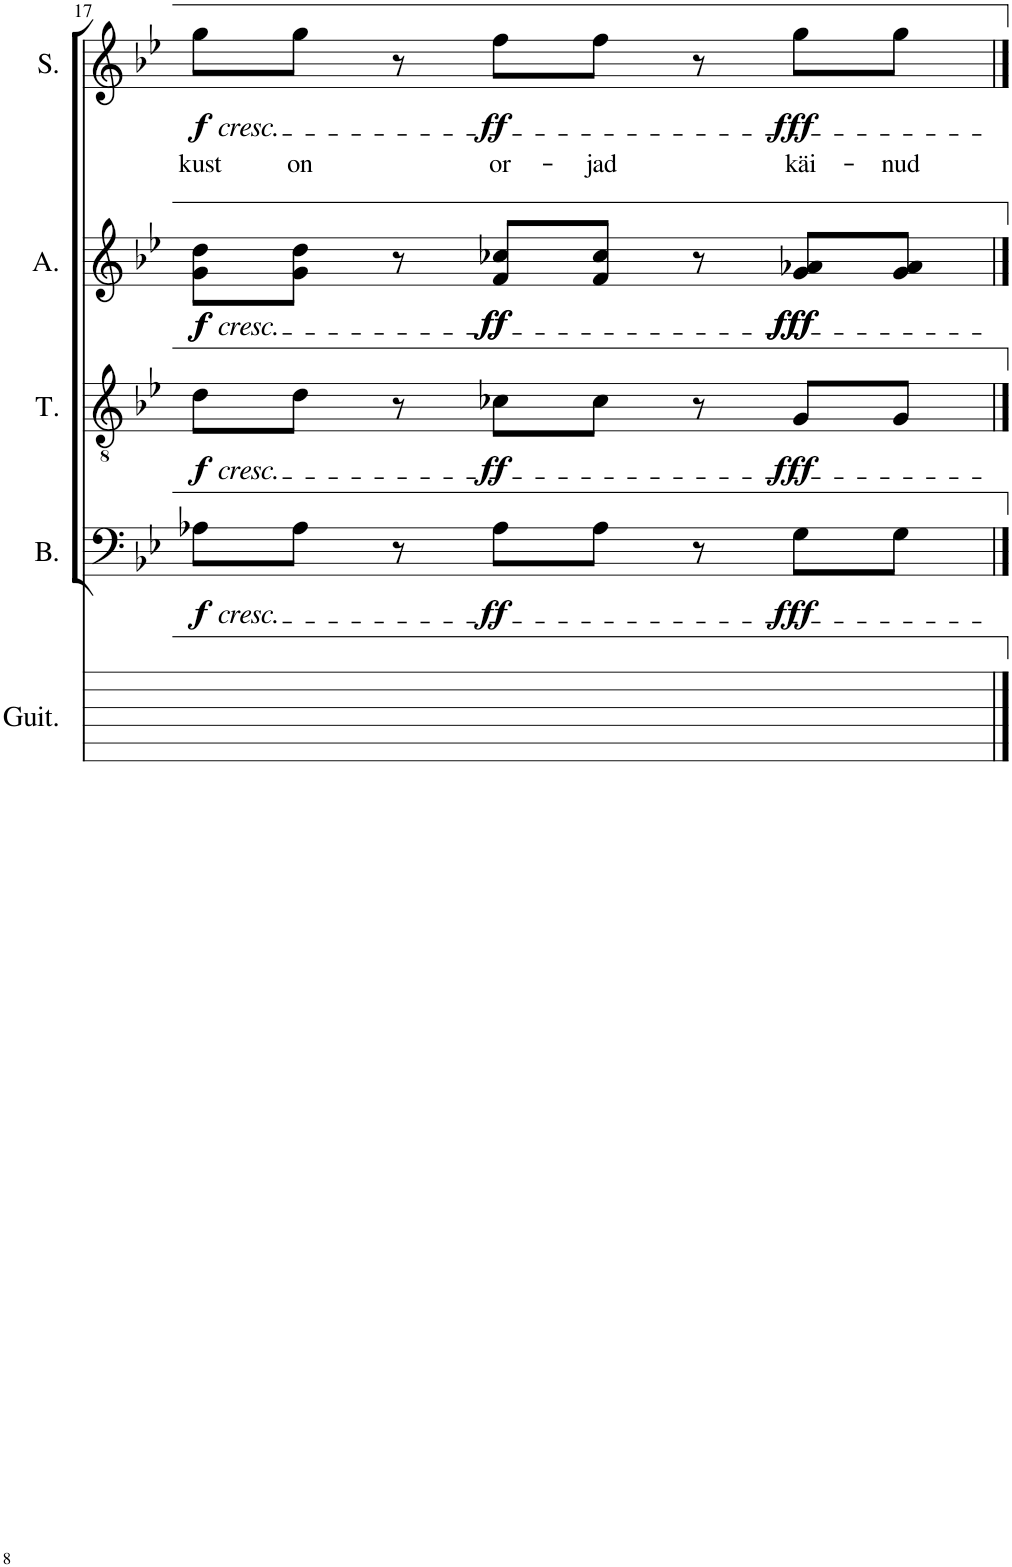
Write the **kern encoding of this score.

**kern	**kern	**dynam	**kern	**dynam	**kern	**dynam	**kern	**text	**dynam
*part5	*part4	*part4	*part3	*part3	*part2	*part2	*part1	*part1	*part1
*staff5	*staff4	*staff4	*staff3	*staff3	*staff2	*staff2	*staff1	*staff1	*staff1
*I"Guit.	*I"Bass	*	*I"Tenor	*	*I"Alto	*	*I"Soprano	*	*
*I'Guit.	*I'B.	*	*I'T.	*	*I'A.	*	*I'S.	*	*
!!LO:PB:g=z
*	*clefF4	*	*clefGv2	*	*clefG2	*	*clefG2	*	*
*k[b-e-]	*k[b-e-]	*	*k[b-e-]	*	*k[b-e-]	*	*k[b-e-]	*	*
*M4/4	*M4/4	*	*M4/4	*	*M4/4	*	*M4/4	*	*
=17	=17	=17	=17	=17	=17	=17	=17	=17	=17
!	!	!	!	!	!	!	!LO:TX:b:i:t=cresc.	!	!
!	!	!	!	!	!LO:TX:b:i:t=cresc.	!	!	!	!
!	!	!	!LO:TX:b:i:t=cresc.	!	!	!	!	!	!
!	!LO:TX:b:i:t=cresc.	!	!	!	!	!	!	!	!
!	!	!LO:DY:b	!	!LO:DY:b	!	!LO:DY:b	!	!LO:LY:b	!
!	!	!	!	!	!	!LO:DY:n=1:b	!	!	!LO:DY:b
1r	8A-X\L	f	8d\L	f	8g\ 8dd\L	f f	8gg\L	kust	f
!	!	!	!	!	!	!	!	!LO:LY:b	!
.	8A-\J	.	8d\J	.	8g\ 8dd\J	.	8gg\J	on	.
.	8r	.	8r	.	8r	.	8r	.	.
!	!	!LO:DY:b	!	!LO:DY:b	!	!LO:DY:n=2:b	!	!LO:LY:b	!
!	!	!	!	!	!	!LO:DY:n=3:b	!	!	!LO:DY:b
.	8A-\L	ff	8c-X\L	ff	8f/ 8cc-X/L	ff ff	8ff\L	or-	ff
!	!	!	!	!	!	!	!	!LO:LY:b	!
.	8A-\J	.	8c-\J	.	8f/ 8cc-/J	.	8ff\J	-jad	.
.	8r	.	8r	.	8r	.	8r	.	.
!	!	!LO:DY:b	!	!LO:DY:b	!	!LO:DY:n=4:b	!	!LO:LY:b	!
!	!	!	!	!	!	!LO:DY:n=5:b	!	!	!LO:DY:b
.	8G\L	fff	8G/L	fff	8g/ 8a-X/L	fff fff	8gg\L	käi-	fff
!	!	!	!	!	!	!	!	!LO:LY:b	!
.	8G\J	.	8G/J	.	8g/ 8a-/J	.	8gg\J	-nud	.
==	==	==	==	==	==	==	==	==	==
*-	*-	*-	*-	*-	*-	*-	*-	*-	*-
